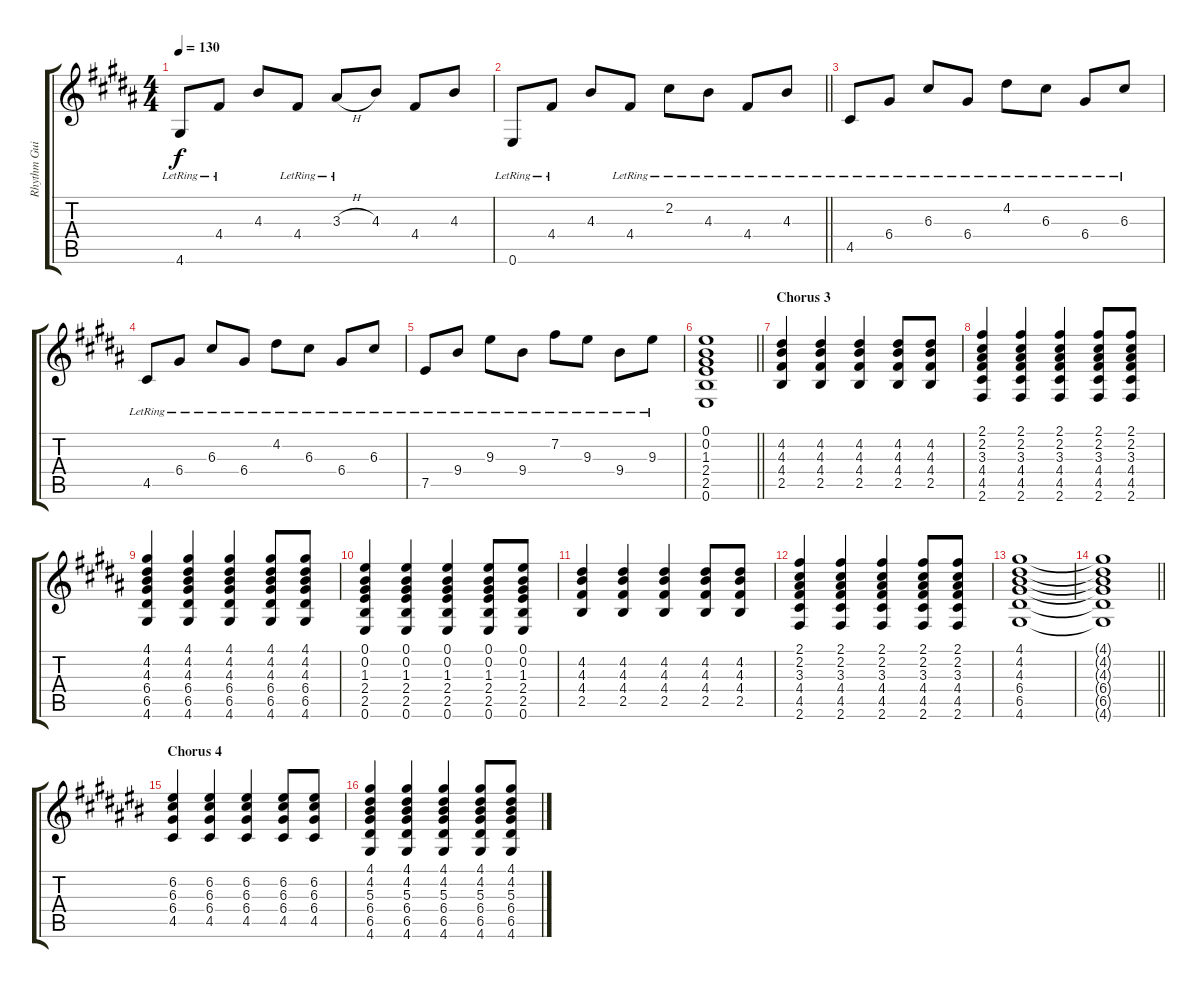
\track ("Rhythm Guitar" "Rhythm Gui") {solo instrument acousticguitarsteel}
\staff {score tabs}
\tuning (E4 B3 G3 D3 A2 E2) {hide}
\ts (4 4)
\tempo 130
\clef g2
\ks b
4.6{lr}.8{dy f} 4.4{lr}.8 4.3.8 4.4{lr}.8 3.3{h lr}.8 4.3.8 4.4.8 4.3.8 |
\barLineRight lightlight
0.6{lr}.8 4.4{lr}.8 4.3.8 4.4{lr}.8 2.2{lr}.8 4.3{lr}.8 4.4{lr}.8 4.3{lr}.8 |
4.5{lr}.8 6.4{lr}.8 6.3{lr}.8 6.4{lr}.8 4.2{lr}.8 6.3{lr}.8 6.4{lr}.8 6.3{lr}.8 |
4.5{lr}.8 6.4{lr}.8 6.3{lr}.8 6.4{lr}.8 4.2{lr}.8 6.3{lr}.8 6.4{lr}.8 6.3{lr}.8 |
7.5{lr}.8 9.4{lr}.8 9.3{lr}.8 9.4{lr}.8 7.2{lr}.8 9.3{lr}.8 9.4{lr}.8 9.3{lr}.8 |
\barLineRight lightlight
(0.1 0.2 1.3 2.4 2.5 0.6).1 |
\section ("" "Chorus 3")
(4.2 4.3 4.4 2.5).4 (4.2 4.3 4.4 2.5).4 (4.2 4.3 4.4 2.5).4 (4.2 4.3 4.4 2.5).8 (4.2 4.3 4.4 2.5).8 |
(2.1 2.2 3.3 4.4 4.5 2.6).4 (2.1 2.2 3.3 4.4 4.5 2.6).4 (2.1 2.2 3.3 4.4 4.5 2.6).4 (2.1 2.2 3.3 4.4 4.5 2.6).8 (2.1 2.2 3.3 4.4 4.5 2.6).8 |
(4.1 4.2 4.3 6.4 6.5 4.6).4 (4.1 4.2 4.3 6.4 6.5 4.6).4 (4.1 4.2 4.3 6.4 6.5 4.6).4 (4.1 4.2 4.3 6.4 6.5 4.6).8 (4.1 4.2 4.3 6.4 6.5 4.6).8 |
(0.1 0.2 1.3 2.4 2.5 0.6).4 (0.1 0.2 1.3 2.4 2.5 0.6).4 (0.1 0.2 1.3 2.4 2.5 0.6).4 (0.1 0.2 1.3 2.4 2.5 0.6).8 (0.1 0.2 1.3 2.4 2.5 0.6).8 |
(4.2 4.3 4.4 2.5).4 (4.2 4.3 4.4 2.5).4 (4.2 4.3 4.4 2.5).4 (4.2 4.3 4.4 2.5).8 (4.2 4.3 4.4 2.5).8 |
(2.1 2.2 3.3 4.4 4.5 2.6).4 (2.1 2.2 3.3 4.4 4.5 2.6).4 (2.1 2.2 3.3 4.4 4.5 2.6).4 (2.1 2.2 3.3 4.4 4.5 2.6).8 (2.1 2.2 3.3 4.4 4.5 2.6).8 |
(4.1 4.2 4.3 6.4 6.5 4.6).1 |
\barLineRight lightlight
(4.1{t} 4.2{t} 4.3{t} 6.4{t} 6.5{t} 4.6{t}).1 |
\section ("" "Chorus 4")
\ks c#
(6.2 6.3 6.4 4.5).4 (6.2 6.3 6.4 4.5).4 (6.2 6.3 6.4 4.5).4 (6.2 6.3 6.4 4.5).8 (6.2 6.3 6.4 4.5).8 |
(4.1 4.2 5.3 6.4 6.5 4.6).4 (4.1 4.2 5.3 6.4 6.5 4.6).4 (4.1 4.2 5.3 6.4 6.5 4.6).4 (4.1 4.2 5.3 6.4 6.5 4.6).8 (4.1 4.2 5.3 6.4 6.5 4.6).8
